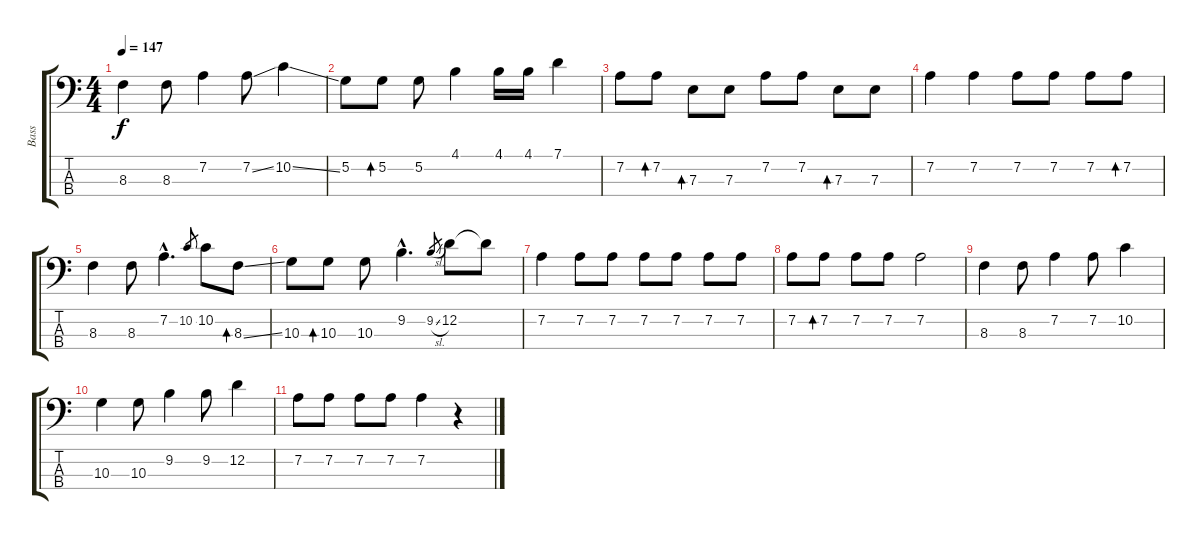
\track ("Bass" "Bass") {instrument electricbasspick}
\staff {score tabs}
\tuning (G2 D2 A1 E1) {hide}
\ts (4 4)
\tempo 147
\clef f4
\ks c
8.3.4{dy f} 8.3.8 7.2.4 7.2{ss}.8 10.2{ss}.4 |
5.2.8 5.2.8{bd 240} 5.2.8 4.1.4 4.1.16 4.1.16 7.1.4 |
7.2.8 7.2.8{bd 240} 7.3.8{bd 240} 7.3.8 7.2.8 7.2.8 7.3.8{bd 240} 7.3.8 |
7.2.4 7.2.4 7.2.8 7.2.8 7.2.8 7.2.8{bd 240} |
8.3.4 8.3.8 7.2{hac}.4{d} 10.2.8{gr} 10.2.8 8.3{ss}.8{bd 240} |
10.3.8 10.3.8{bd 240} 10.3.8 9.2{hac}.4{d} 9.2{sl}.8{gr} 12.2.8 12.2{t}.8 |
7.2.4 7.2.8 7.2.8 7.2.8 7.2.8 7.2.8 7.2.8 |
7.2.8 7.2.8{bd 240} 7.2.8 7.2.8 7.2.2 |
8.3.4 8.3.8 7.2.4 7.2.8 10.2.4 |
10.3.4 10.3.8 9.2.4 9.2.8 12.2.4 |
7.2.8 7.2.8 7.2.8 7.2.8 7.2.4 r.4
